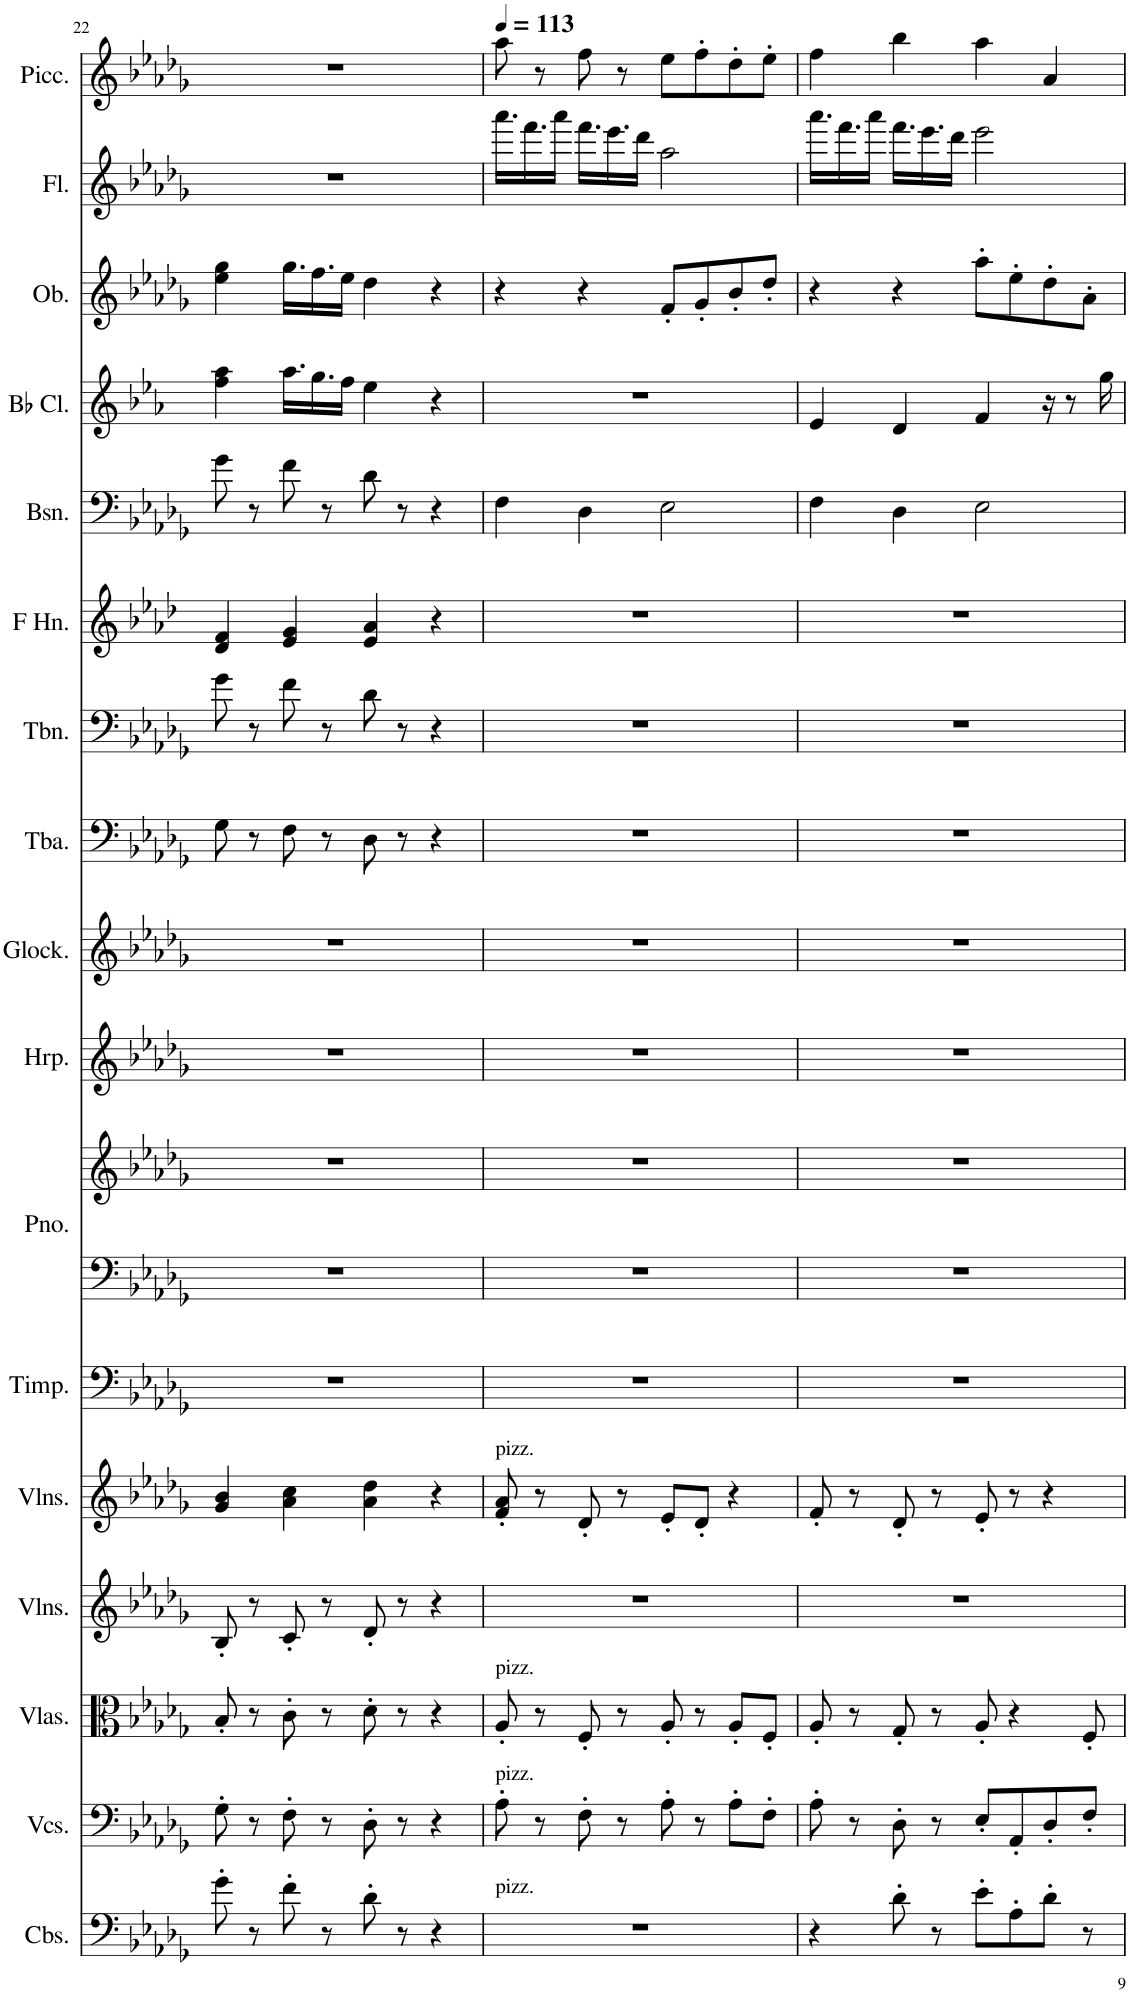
**kern	**kern	**kern	**kern	**kern	**kern	**kern	**kern	**kern	**kern	**kern	**kern	**kern	**kern	**kern	**kern	**kern	**kern
*part17	*part16	*part15	*part14	*part13	*part12	*part11	*part11	*part10	*part9	*part8	*part7	*part6	*part5	*part4	*part3	*part2	*part1
*staff18	*staff17	*staff16	*staff15	*staff14	*staff13	*staff12	*staff11	*staff10	*staff9	*staff8	*staff7	*staff6	*staff5	*staff4	*staff3	*staff2	*staff1
*I"Contrabasses	*I"Violoncellos	*I"Violas	*I"Violins	*I"Violins	*I"Timpani	*I"Piano	*	*I"Harp	*I"Glockenspiel	*I"Tuba	*I"Trombone	*I"Horn in F	*I"Bassoon	*I"Bb Clarinet	*I"Oboe	*I"Flute	*I"Piccolo
*I'Cbs.	*I'Vcs.	*I'Vlas.	*I'Vlns.	*I'Vlns.	*I'Timp.	*I'Pno.	*	*I'Hrp.	*I'Glock.	*I'Tba.	*I'Tbn.	*	*I'Bsn.	*I'Bb Cl.	*I'Ob.	*I'Fl.	*I'Picc.
!!LO:PB:g=z
*clefF4	*clefF4	*clefC3	*clefG2	*clefG2	*clefF4	*clefF4	*clefG2	*clefG2	*clefG2	*clefF4	*clefF4	*clefG2	*clefF4	*clefG2	*clefG2	*clefG2	*clefG2
*Trd7c12	*	*	*	*	*	*	*	*	*Trd-14c-24	*	*	*Trd4c7	*	*Trd1c2	*	*	*Trd-7c-12
*k[b-e-a-d-g-]	*k[b-e-a-d-g-]	*k[b-e-a-d-g-]	*k[b-e-a-d-g-]	*k[b-e-a-d-g-]	*k[b-e-a-d-g-]	*k[b-e-a-d-g-]	*k[b-e-a-d-g-]	*k[b-e-a-d-g-]	*k[b-e-a-d-g-]	*k[b-e-a-d-g-]	*k[b-e-a-d-g-]	*k[b-e-a-d-]	*k[b-e-a-d-g-]	*k[b-e-a-]	*k[b-e-a-d-g-]	*k[b-e-a-d-g-]	*k[b-e-a-d-g-]
*M4/4	*M4/4	*M4/4	*M4/4	*M4/4	*M4/4	*M4/4	*M4/4	*M4/4	*M4/4	*M4/4	*M4/4	*M4/4	*M4/4	*M4/4	*M4/4	*M4/4	*M4/4
=22	=22	=22	=22	=22	=22	=22	=22	=22	=22	=22	=22	=22	=22	=22	=22	=22	=22
8g-'\	8G-'\	8B-'/	8B-'/	4g-/ 4b-/	1r	1r	1r	1r	1r	8G-\	8g-\	4d-/ 4f/	8g-\	4ff\ 4aa-\	4ee-\ 4gg-\	1r	1r
8r	8r	8r	8r	.	.	.	.	.	.	8r	8r	.	8r	.	.	.	.
8f'\	8F'\	8c'\	8c'/	4a-\ 4cc\	.	.	.	.	.	8F\	8f\	4e-/ 4g/	8f\	16.aa-\LL	16.gg-\LL	.	.
.	.	.	.	.	.	.	.	.	.	.	.	.	.	16.gg\	16.ff\	.	.
8r	8r	8r	8r	.	.	.	.	.	.	8r	8r	.	8r	.	.	.	.
.	.	.	.	.	.	.	.	.	.	.	.	.	.	16ff\JJ	16ee-\JJ	.	.
8d-'\	8D-'\	8d-'\	8d-'/	4a-\ 4dd-\	.	.	.	.	.	8D-\	8d-\	4e-/ 4a-/	8d-\	4ee-\	4dd-\	.	.
8r	8r	8r	8r	.	.	.	.	.	.	8r	8r	.	8r	.	.	.	.
4r	4r	4r	4r	4r	.	.	.	.	.	4r	4r	4r	4r	4r	4r	.	.
=23	=23	=23	=23	=23	=23	=23	=23	=23	=23	=23	=23	=23	=23	=23	=23	=23	=23
*	*	*	*	*	*	*	*	*	*	*	*	*	*	*	*	*	*MM113
!	!	!	!	!LO:TX:a:t=pizz.	!	!	!	!	!	!	!	!	!	!	!	!	!
!	!	!LO:TX:a:t=pizz.	!	!	!	!	!	!	!	!	!	!	!	!	!	!	!
!	!LO:TX:a:t=pizz.	!	!	!	!	!	!	!	!	!	!	!	!	!	!	!	!
!LO:TX:a:t=pizz.	!	!	!	!	!	!	!	!	!	!	!	!	!	!	!	!	!
1r	8A-'\	8A-'/	1r	8f/' 8a-/'	1r	1r	1r	1r	1r	1r	1r	1r	4F\	1r	4r	16.aaa-\LL	8aa-\
.	.	.	.	.	.	.	.	.	.	.	.	.	.	.	.	16.fff\	.
.	8r	8r	.	8r	.	.	.	.	.	.	.	.	.	.	.	.	8r
.	.	.	.	.	.	.	.	.	.	.	.	.	.	.	.	16aaa-\JJ	.
.	8F'\	8F'/	.	8d-'/	.	.	.	.	.	.	.	.	4D-\	.	4r	16.fff\LL	8ff\
.	.	.	.	.	.	.	.	.	.	.	.	.	.	.	.	16.eee-\	.
.	8r	8r	.	8r	.	.	.	.	.	.	.	.	.	.	.	.	8r
.	.	.	.	.	.	.	.	.	.	.	.	.	.	.	.	16ddd-\JJ	.
.	8A-'\	8A-'/	.	8e-'/L	.	.	.	.	.	.	.	.	2E-\	.	8f'/L	2aa-\	8ee-\L
.	8r	8r	.	8d-'/J	.	.	.	.	.	.	.	.	.	.	8g-'/	.	8ff'\
.	8A-'\L	8A-'/L	.	4r	.	.	.	.	.	.	.	.	.	.	8b-'/	.	8dd-'\
.	8F'\J	8F'/J	.	.	.	.	.	.	.	.	.	.	.	.	8dd-'/J	.	8ee-'\J
=24	=24	=24	=24	=24	=24	=24	=24	=24	=24	=24	=24	=24	=24	=24	=24	=24	=24
4r	8A-'\	8A-'/	1r	8f'/	1r	1r	1r	1r	1r	1r	1r	1r	4F\	4e-/	4r	16.aaa-\LL	4ff\
.	.	.	.	.	.	.	.	.	.	.	.	.	.	.	.	16.fff\	.
.	8r	8r	.	8r	.	.	.	.	.	.	.	.	.	.	.	.	.
.	.	.	.	.	.	.	.	.	.	.	.	.	.	.	.	16aaa-\JJ	.
8d-'\	8D-'\	8G-'/	.	8d-'/	.	.	.	.	.	.	.	.	4D-\	4d/	4r	16.fff\LL	4bb-\
.	.	.	.	.	.	.	.	.	.	.	.	.	.	.	.	16.eee-\	.
8r	8r	8r	.	8r	.	.	.	.	.	.	.	.	.	.	.	.	.
.	.	.	.	.	.	.	.	.	.	.	.	.	.	.	.	16ddd-\JJ	.
8e-'\L	8E-'/L	8A-'/	.	8e-'/	.	.	.	.	.	.	.	.	2E-\	4f/	8aa-'\L	2eee-\	4aa-\
8A-'\	8AA-'/	4r	.	8r	.	.	.	.	.	.	.	.	.	.	8ee-'\	.	.
8d-'\J	8D-'/	.	.	4r	.	.	.	.	.	.	.	.	.	16r	8dd-'\	.	4a-/
.	.	.	.	.	.	.	.	.	.	.	.	.	.	8r	.	.	.
8r	8F'/J	8F'/	.	.	.	.	.	.	.	.	.	.	.	.	8a-'\J	.	.
.	.	.	.	.	.	.	.	.	.	.	.	.	.	16gg\	.	.	.
=	=	=	=	=	=	=	=	=	=	=	=	=	=	=	=	=	=
*-	*-	*-	*-	*-	*-	*-	*-	*-	*-	*-	*-	*-	*-	*-	*-	*-	*-
